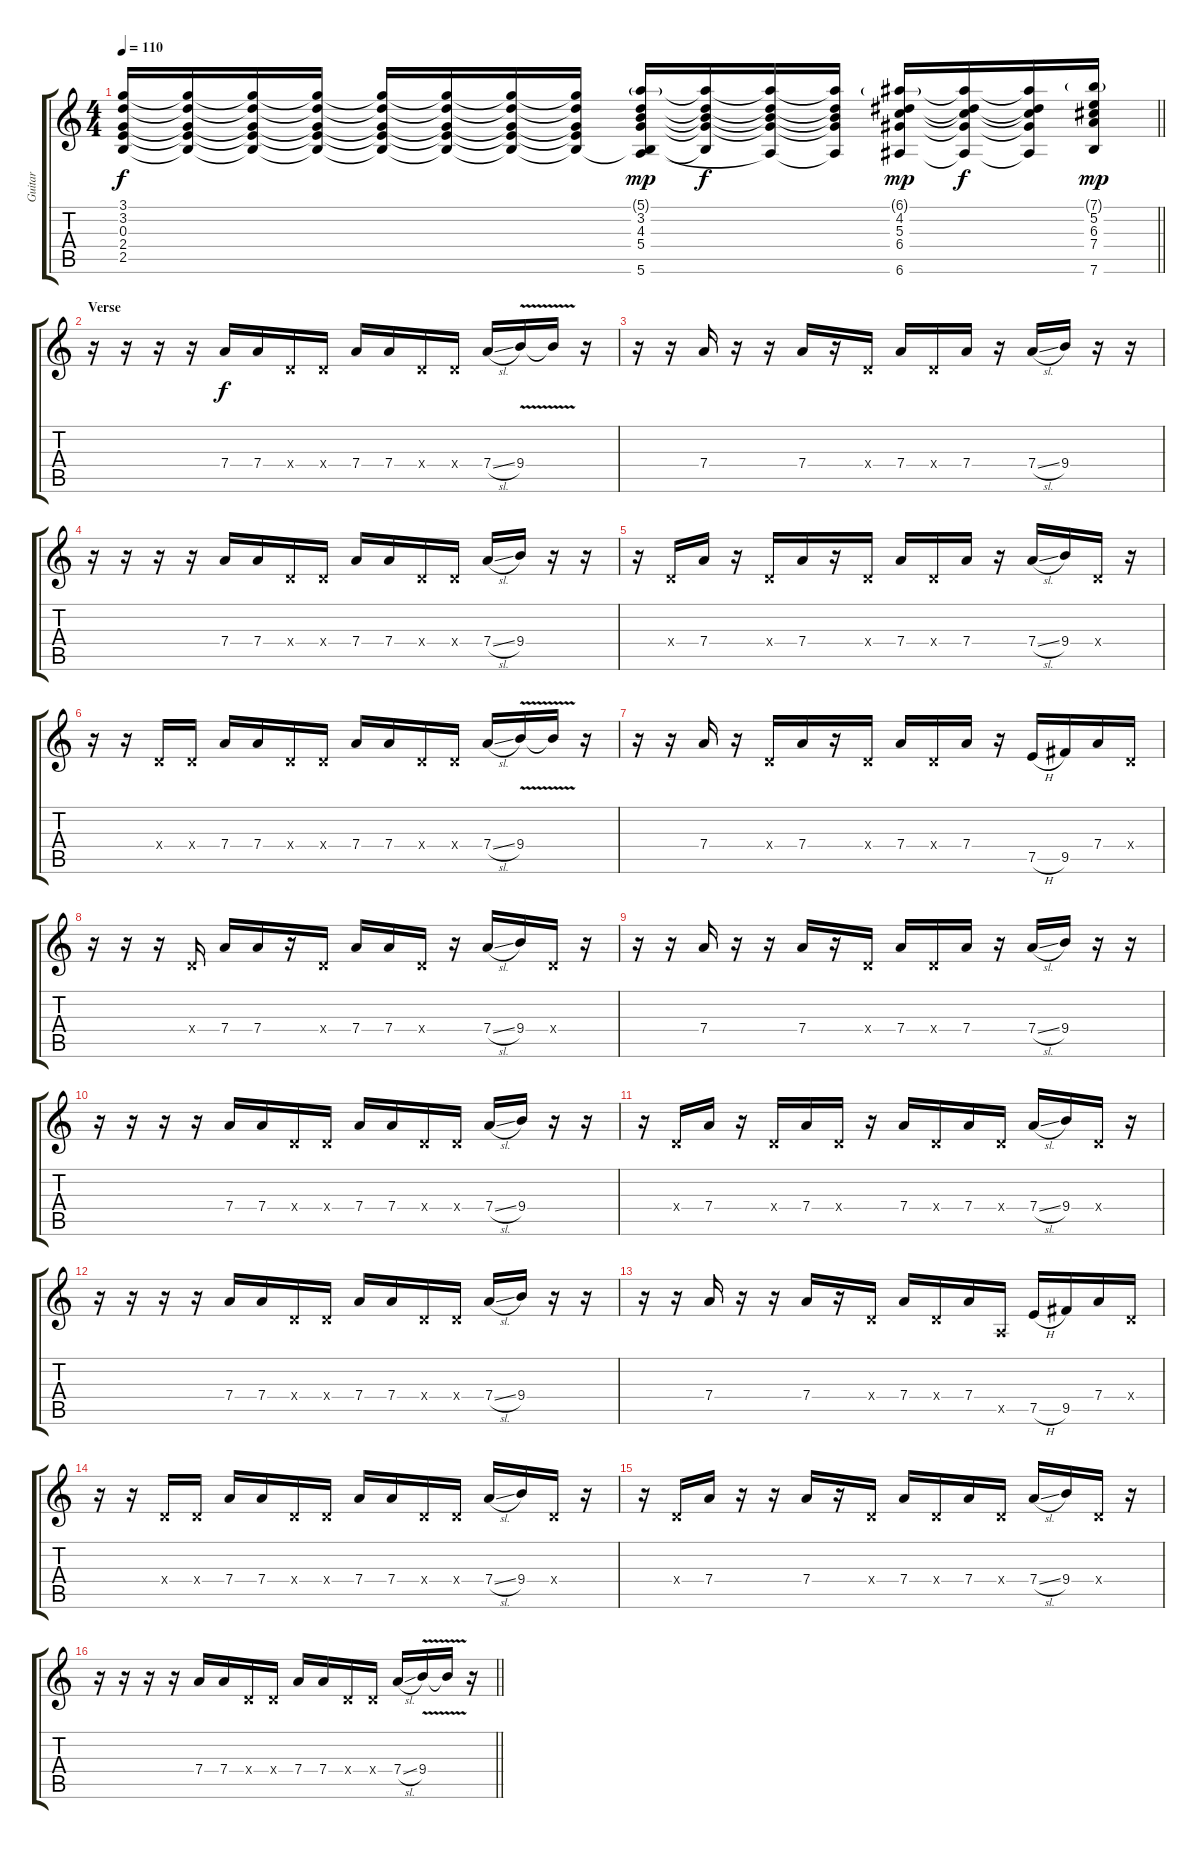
\track ("Guitar" "Guitar") {instrument electricguitarclean}
\staff {score tabs}
\tuning (E4 B3 G3 D3 A2 E2) {hide}
\ts (4 4)
\tempo 110
\clef g2
\barLineRight lightlight
\ks c
(3.1{t} 3.2{t} 0.3{t} 2.4{t} 2.5{t}).16{dy f} (3.1{t} 3.2{t} 0.3{t} 2.4{t} 2.5{t}).16 (3.1{t} 3.2{t} 0.3{t} 2.4{t} 2.5{t}).16 (3.1{t} 3.2{t} 0.3{t} 2.4{t} 2.5{t}).16 (3.1{t} 3.2{t} 0.3{t} 2.4{t} 2.5{t}).16 (3.1{t} 3.2{t} 0.3{t} 2.4{t} 2.5{t}).16 (3.1{t} 3.2{t} 0.3{t} 2.4{t} 2.5{t}).16 (3.1{t} 3.2{t} 0.3{t} 2.4{t} 2.5{t}).16 (5.1{g} 3.2 4.3 5.4 2.5{t} 5.6).16{dy mp} (5.1{t} 3.2{t} 4.3{t} 5.4{t} 2.5{t}).16{dy f} (5.1{t} 3.2{t} 4.3{t} 5.4{t} 5.6{t}).16 (5.1{t} 3.2{t} 4.3{t} 5.4{t} 5.6{t}).16 (6.1{g} 4.2 5.3 6.4 6.6).16{dy mp} (6.1{t} 4.2{t} 5.3{t} 6.4{t} 6.6{t}).16{dy f} (6.1{t} 4.2{t} 5.3{t} 6.4{t} 6.6{t}).16 (7.1{g} 5.2 6.3 7.4 7.6).16{dy mp} |
\section ("" "Verse")
r.16 r.16 r.16 r.16 7.4.16{dy f} 7.4.16 0.4{x}.16 0.4{x}.16 7.4.16 7.4.16 0.4{x}.16 0.4{x}.16 7.4{sl}.16 9.4{v}.16 9.4{t}.16 r.16 |
r.16 r.16 7.4.16 r.16 r.16 7.4.16 r.16 0.4{x}.16 7.4.16 0.4{x}.16 7.4.16 r.16 7.4{sl}.16 9.4.16 r.16 r.16 |
r.16 r.16 r.16 r.16 7.4.16 7.4.16 0.4{x}.16 0.4{x}.16 7.4.16 7.4.16 0.4{x}.16 0.4{x}.16 7.4{sl}.16 9.4.16 r.16 r.16 |
r.16 0.4{x}.16 7.4.16 r.16 0.4{x}.16 7.4.16 r.16 0.4{x}.16 7.4.16 0.4{x}.16 7.4.16 r.16 7.4{sl}.16 9.4.16 0.4{x}.16 r.16 |
r.16 r.16 0.4{x}.16 0.4{x}.16 7.4.16 7.4.16 0.4{x}.16 0.4{x}.16 7.4.16 7.4.16 0.4{x}.16 0.4{x}.16 7.4{sl}.16 9.4{v}.16 9.4{t}.16 r.16 |
r.16 r.16 7.4.16 r.16 0.4{x}.16 7.4.16 r.16 0.4{x}.16 7.4.16 0.4{x}.16 7.4.16 r.16 7.5{h}.16 9.5.16 7.4.16 0.4{x}.16 |
r.16 r.16 r.16 0.4{x}.16 7.4.16 7.4.16 r.16 0.4{x}.16 7.4.16 7.4.16 0.4{x}.16 r.16 7.4{sl}.16 9.4.16 0.4{x}.16 r.16 |
r.16 r.16 7.4.16 r.16 r.16 7.4.16 r.16 0.4{x}.16 7.4.16 0.4{x}.16 7.4.16 r.16 7.4{sl}.16 9.4.16 r.16 r.16 |
r.16 r.16 r.16 r.16 7.4.16 7.4.16 0.4{x}.16 0.4{x}.16 7.4.16 7.4.16 0.4{x}.16 0.4{x}.16 7.4{sl}.16 9.4.16 r.16 r.16 |
r.16 0.4{x}.16 7.4.16 r.16 0.4{x}.16 7.4.16 0.4{x}.16 r.16 7.4.16 0.4{x}.16 7.4.16 0.4{x}.16 7.4{sl}.16 9.4.16 0.4{x}.16 r.16 |
r.16 r.16 r.16 r.16 7.4.16 7.4.16 0.4{x}.16 0.4{x}.16 7.4.16 7.4.16 0.4{x}.16 0.4{x}.16 7.4{sl}.16 9.4.16 r.16 r.16 |
r.16 r.16 7.4.16 r.16 r.16 7.4.16 r.16 0.4{x}.16 7.4.16 0.4{x}.16 7.4.16 0.5{x}.16 7.5{h}.16 9.5.16 7.4.16 0.4{x}.16 |
r.16 r.16 0.4{x}.16 0.4{x}.16 7.4.16 7.4.16 0.4{x}.16 0.4{x}.16 7.4.16 7.4.16 0.4{x}.16 0.4{x}.16 7.4{sl}.16 9.4.16 0.4{x}.16 r.16 |
r.16 0.4{x}.16 7.4.16 r.16 r.16 7.4.16 r.16 0.4{x}.16 7.4.16 0.4{x}.16 7.4.16 0.4{x}.16 7.4{sl}.16 9.4.16 0.4{x}.16 r.16 |
\barLineRight lightlight
r.16 r.16 r.16 r.16 7.4.16 7.4.16 0.4{x}.16 0.4{x}.16 7.4.16 7.4.16 0.4{x}.16 0.4{x}.16 7.4{sl}.16 9.4{v}.16 9.4{t}.16 r.16
